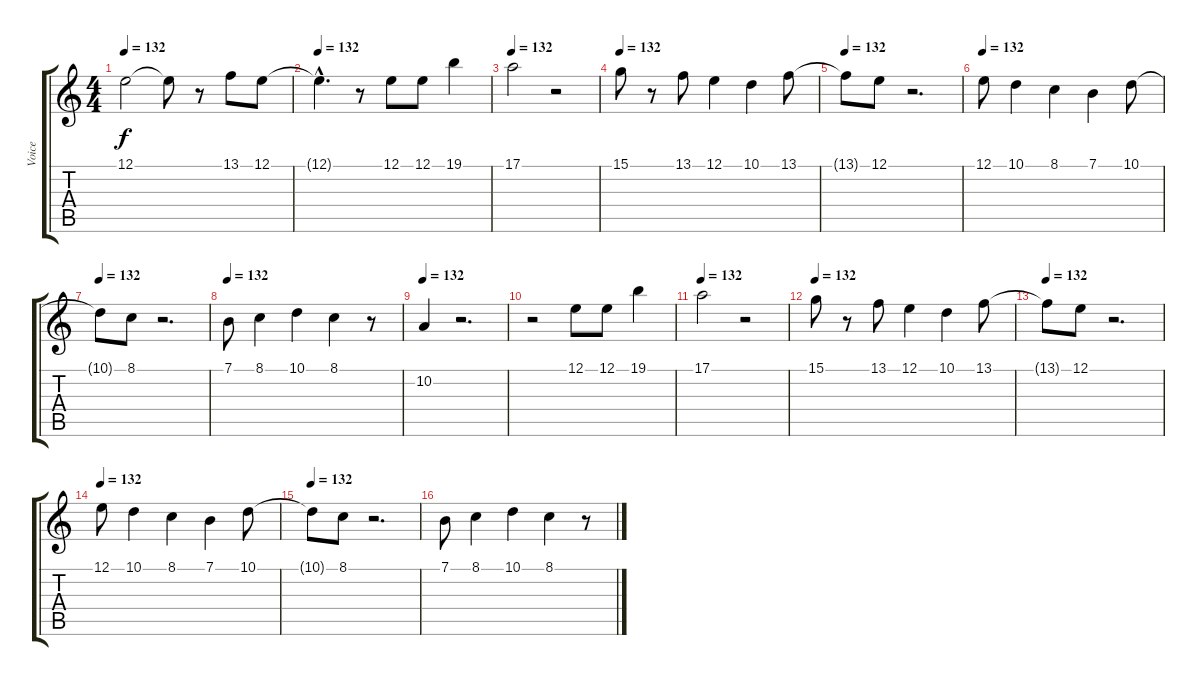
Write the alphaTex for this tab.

\track ("Voice" "Voice") {instrument acousticgrandpiano}
\staff {score tabs}
\tuning (E4 B3 G3 D3 A2 E2) {hide}
\ts (4 4)
\tempo 132
\clef g2
\ks c
12.1{t}.2{dy f} 12.1{t}.8 r.8 13.1.8 12.1.8 |
\tempo 132
12.1{hac t}.4{d} r.8 12.1.8 12.1.8 19.1.4 |
\tempo 132
17.1.2 r.2 |
\tempo 132
15.1.8 r.8 13.1.8 12.1.4 10.1.4 13.1.8 |
\tempo 132
13.1{t}.8 12.1.8 r.2{d} |
\tempo 132
12.1.8 10.1.4 8.1.4 7.1.4 10.1.8 |
\tempo 132
10.1{t}.8 8.1.8 r.2{d} |
\tempo 132
7.1.8 8.1.4 10.1.4 8.1.4 r.8 |
\tempo 132
10.2.4 r.2{d} |
r.2 12.1.8 12.1.8 19.1.4 |
\tempo 132
17.1.2 r.2 |
\tempo 132
15.1.8 r.8 13.1.8 12.1.4 10.1.4 13.1.8 |
\tempo 132
13.1{t}.8 12.1.8 r.2{d} |
\tempo 132
12.1.8 10.1.4 8.1.4 7.1.4 10.1.8 |
\tempo 132
10.1{t}.8 8.1.8 r.2{d} |
7.1.8 8.1.4 10.1.4 8.1.4 r.8
